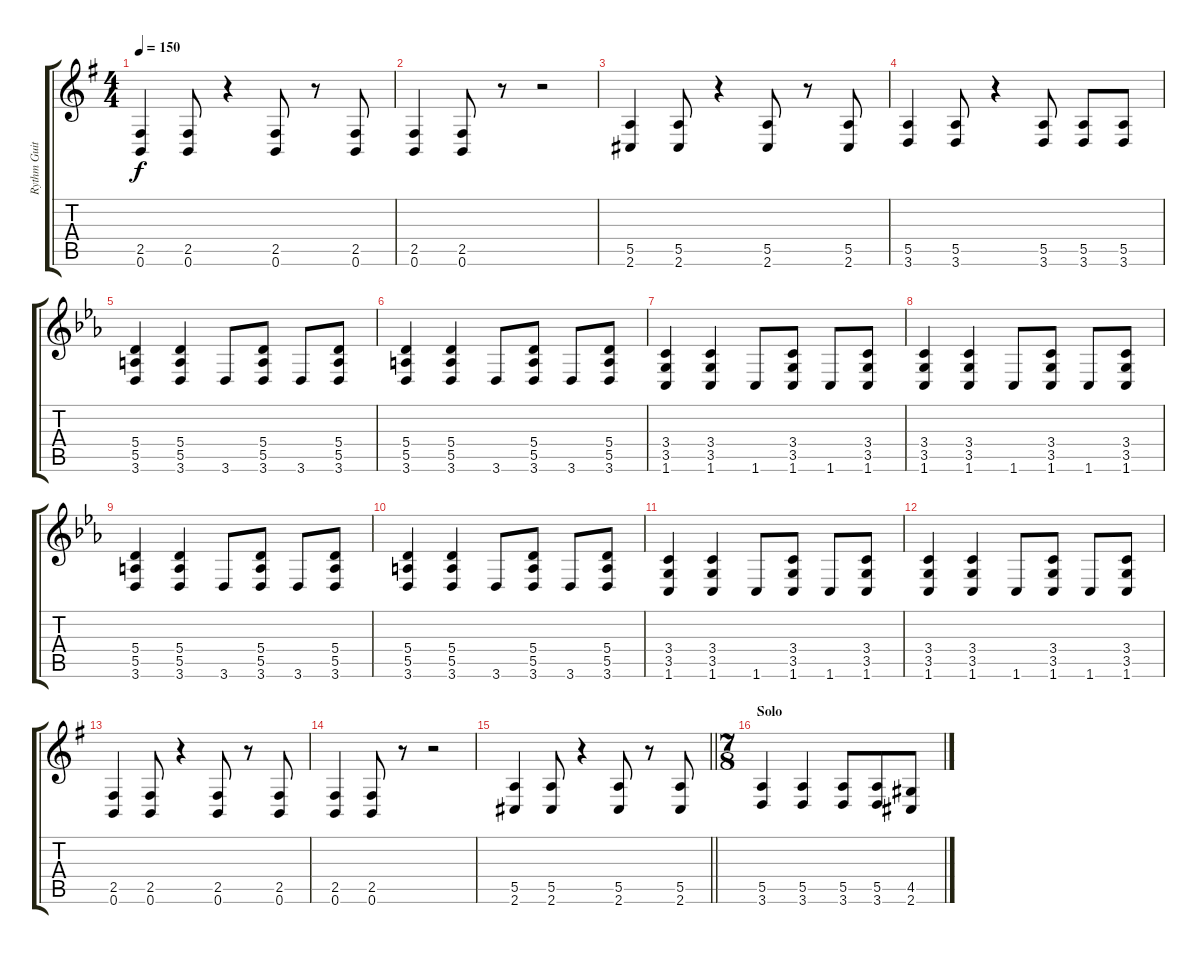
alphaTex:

\track ("Rythm Guitar 1" "Rythm Guit") {instrument distortionguitar}
\staff {score tabs}
\tuning (B3 Gb3 D3 A2 E2 B1) {hide}
\ts (4 4)
\tempo 150
\clef g2
\ks g
(2.5 0.6).4{dy f} (2.5 0.6).8 r.4 (2.5 0.6).8 r.8 (2.5 0.6).8 |
(2.5 0.6).4 (2.5 0.6).8 r.8 r.2 |
(5.5 2.6).4 (5.5 2.6).8 r.4 (5.5 2.6).8 r.8 (5.5 2.6).8 |
(5.5 3.6).4 (5.5 3.6).8 r.4 (5.5 3.6).8 (5.5 3.6).8 (5.5 3.6).8 |
\ks eb
(5.4 5.5 3.6).4 (5.4 5.5 3.6).4 3.6.8 (5.4 5.5 3.6).8 3.6.8 (5.4 5.5 3.6).8 |
(5.4 5.5 3.6).4 (5.4 5.5 3.6).4 3.6.8 (5.4 5.5 3.6).8 3.6.8 (5.4 5.5 3.6).8 |
(3.4 3.5 1.6).4 (3.4 3.5 1.6).4 1.6.8 (3.4 3.5 1.6).8 1.6.8 (3.4 3.5 1.6).8 |
(3.4 3.5 1.6).4 (3.4 3.5 1.6).4 1.6.8 (3.4 3.5 1.6).8 1.6.8 (3.4 3.5 1.6).8 |
(5.4 5.5 3.6).4 (5.4 5.5 3.6).4 3.6.8 (5.4 5.5 3.6).8 3.6.8 (5.4 5.5 3.6).8 |
(5.4 5.5 3.6).4 (5.4 5.5 3.6).4 3.6.8 (5.4 5.5 3.6).8 3.6.8 (5.4 5.5 3.6).8 |
(3.4 3.5 1.6).4 (3.4 3.5 1.6).4 1.6.8 (3.4 3.5 1.6).8 1.6.8 (3.4 3.5 1.6).8 |
(3.4 3.5 1.6).4 (3.4 3.5 1.6).4 1.6.8 (3.4 3.5 1.6).8 1.6.8 (3.4 3.5 1.6).8 |
\ks g
(2.5 0.6).4 (2.5 0.6).8 r.4 (2.5 0.6).8 r.8 (2.5 0.6).8 |
(2.5 0.6).4 (2.5 0.6).8 r.8 r.2 |
\barLineRight lightlight
(5.5 2.6).4 (5.5 2.6).8 r.4 (5.5 2.6).8 r.8 (5.5 2.6).8 |
\ts (7 8)
\section ("" "Solo")
(5.5 3.6).4 (5.5 3.6).4 (5.5 3.6).8 (5.5 3.6).8 (4.5 2.6).8
